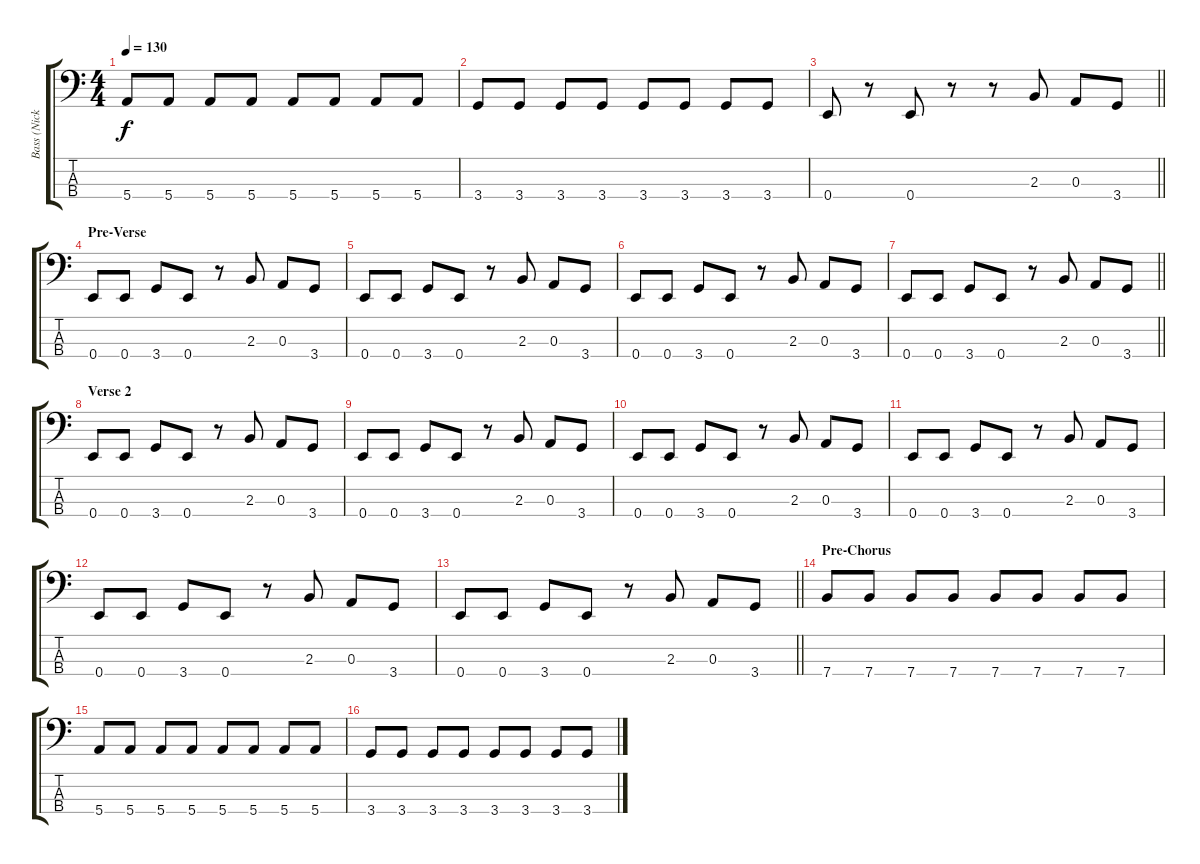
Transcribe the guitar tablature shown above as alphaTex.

\track ("Bass (Nick)" "Bass (Nick") {instrument synthbass2}
\staff {score tabs}
\tuning (G2 D2 A1 E1) {hide}
\ts (4 4)
\tempo 130
\clef f4
\ks c
5.4.8{dy f} 5.4.8 5.4.8 5.4.8 5.4.8 5.4.8 5.4.8 5.4.8 |
3.4.8 3.4.8 3.4.8 3.4.8 3.4.8 3.4.8 3.4.8 3.4.8 |
\barLineRight lightlight
0.4.8 r.8 0.4.8 r.8 r.8 2.3.8 0.3.8 3.4.8 |
\section ("" "Pre-Verse")
0.4.8 0.4.8 3.4.8 0.4.8 r.8 2.3.8 0.3.8 3.4.8 |
0.4.8 0.4.8 3.4.8 0.4.8 r.8 2.3.8 0.3.8 3.4.8 |
0.4.8 0.4.8 3.4.8 0.4.8 r.8 2.3.8 0.3.8 3.4.8 |
\barLineRight lightlight
0.4.8 0.4.8 3.4.8 0.4.8 r.8 2.3.8 0.3.8 3.4.8 |
\section ("" "Verse 2")
0.4.8 0.4.8 3.4.8 0.4.8 r.8 2.3.8 0.3.8 3.4.8 |
0.4.8 0.4.8 3.4.8 0.4.8 r.8 2.3.8 0.3.8 3.4.8 |
0.4.8 0.4.8 3.4.8 0.4.8 r.8 2.3.8 0.3.8 3.4.8 |
0.4.8 0.4.8 3.4.8 0.4.8 r.8 2.3.8 0.3.8 3.4.8 |
0.4.8 0.4.8 3.4.8 0.4.8 r.8 2.3.8 0.3.8 3.4.8 |
\barLineRight lightlight
0.4.8 0.4.8 3.4.8 0.4.8 r.8 2.3.8 0.3.8 3.4.8 |
\section ("" "Pre-Chorus")
7.4.8 7.4.8 7.4.8 7.4.8 7.4.8 7.4.8 7.4.8 7.4.8 |
5.4.8 5.4.8 5.4.8 5.4.8 5.4.8 5.4.8 5.4.8 5.4.8 |
3.4.8 3.4.8 3.4.8 3.4.8 3.4.8 3.4.8 3.4.8 3.4.8
